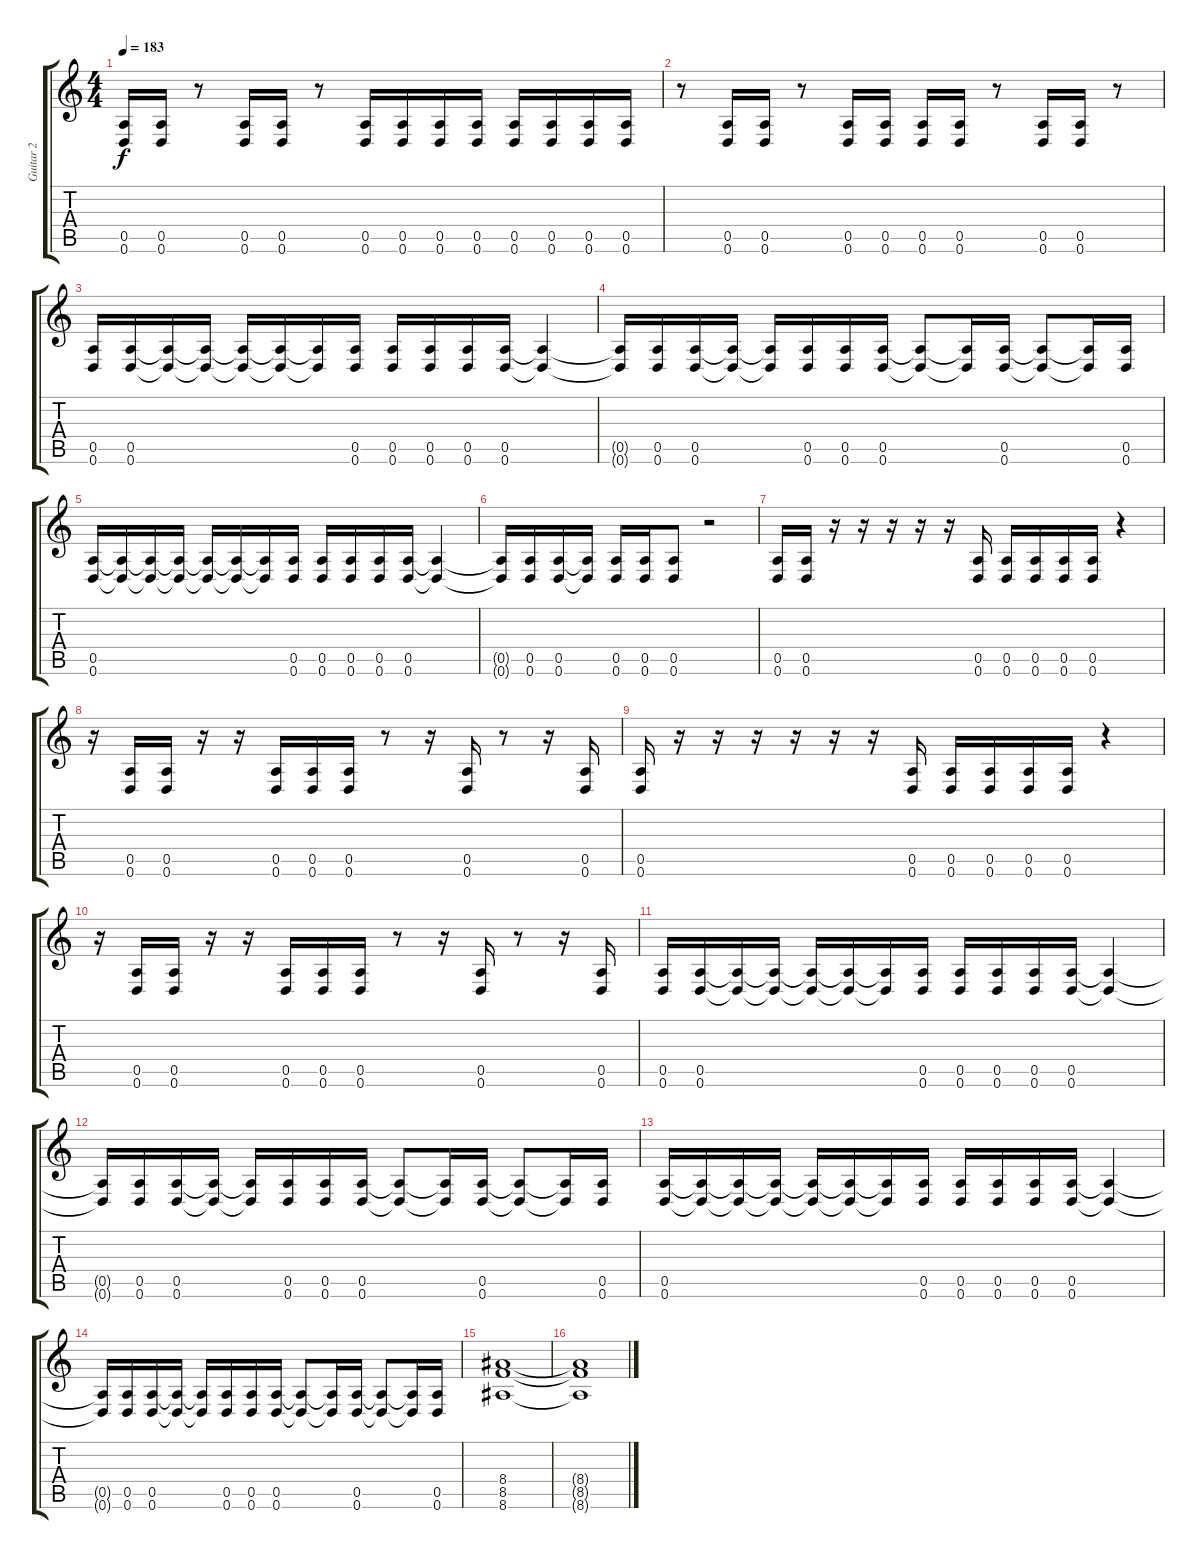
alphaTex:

\track ("Guitar 2" "Guitar 2") {instrument overdrivenguitar}
\staff {score tabs}
\tuning (E4 B3 G3 D3 A2 D2) {hide}
\ts (4 4)
\tempo 183
\clef g2
\ks c
(0.5 0.6).16{dy f} (0.5 0.6).16 r.8 (0.5 0.6).16 (0.5 0.6).16 r.8 (0.5 0.6).16 (0.5 0.6).16 (0.5 0.6).16 (0.5 0.6).16 (0.5 0.6).16 (0.5 0.6).16 (0.5 0.6).16 (0.5 0.6).16 |
r.8 (0.5 0.6).16 (0.5 0.6).16 r.8 (0.5 0.6).16 (0.5 0.6).16 (0.5 0.6).16 (0.5 0.6).16 r.8 (0.5 0.6).16 (0.5 0.6).16 r.8 |
(0.5 0.6).16 (0.5 0.6).16 (0.5{t} 0.6{t}).16 (0.5{t} 0.6{t}).16 (0.5{t} 0.6{t}).16 (0.5{t} 0.6{t}).16 (0.5{t} 0.6{t}).16 (0.5 0.6).16 (0.5 0.6).16 (0.5 0.6).16 (0.5 0.6).16 (0.5 0.6).16 (0.5{t} 0.6{t}).4 |
(0.5{t} 0.6{t}).16 (0.5 0.6).16 (0.5 0.6).16 (0.5{t} 0.6{t}).16 (0.5{t} 0.6{t}).16 (0.5 0.6).16 (0.5 0.6).16 (0.5 0.6).16 (0.5{t} 0.6{t}).8 (0.5{t} 0.6{t}).16 (0.5 0.6).16 (0.5{t} 0.6{t}).8 (0.5{t} 0.6{t}).16 (0.5 0.6).16 |
(0.5 0.6).16 (0.5{t} 0.6{t}).16 (0.5{t} 0.6{t}).16 (0.5{t} 0.6{t}).16 (0.5{t} 0.6{t}).16 (0.5{t} 0.6{t}).16 (0.5{t} 0.6{t}).16 (0.5 0.6).16 (0.5 0.6).16 (0.5 0.6).16 (0.5 0.6).16 (0.5 0.6).16 (0.5{t} 0.6{t}).4 |
(0.5{t} 0.6{t}).16 (0.5 0.6).16 (0.5 0.6).16 (0.5{t} 0.6{t}).16 (0.5 0.6).16 (0.5 0.6).16 (0.5 0.6).8 r.2 |
(0.5 0.6).16 (0.5 0.6).16 r.16 r.16 r.16 r.16 r.16 (0.5 0.6).16 (0.5 0.6).16 (0.5 0.6).16 (0.5 0.6).16 (0.5 0.6).16 r.4 |
r.16 (0.5 0.6).16 (0.5 0.6).16 r.16 r.16 (0.5 0.6).16 (0.5 0.6).16 (0.5 0.6).16 r.8 r.16 (0.5 0.6).16 r.8 r.16 (0.5 0.6).16 |
(0.5 0.6).16 r.16 r.16 r.16 r.16 r.16 r.16 (0.5 0.6).16 (0.5 0.6).16 (0.5 0.6).16 (0.5 0.6).16 (0.5 0.6).16 r.4 |
r.16 (0.5 0.6).16 (0.5 0.6).16 r.16 r.16 (0.5 0.6).16 (0.5 0.6).16 (0.5 0.6).16 r.8 r.16 (0.5 0.6).16 r.8 r.16 (0.5 0.6).16 |
(0.5 0.6).16 (0.5 0.6).16 (0.5{t} 0.6{t}).16 (0.5{t} 0.6{t}).16 (0.5{t} 0.6{t}).16 (0.5{t} 0.6{t}).16 (0.5{t} 0.6{t}).16 (0.5 0.6).16 (0.5 0.6).16 (0.5 0.6).16 (0.5 0.6).16 (0.5 0.6).16 (0.5{t} 0.6{t}).4 |
(0.5{t} 0.6{t}).16 (0.5 0.6).16 (0.5 0.6).16 (0.5{t} 0.6{t}).16 (0.5{t} 0.6{t}).16 (0.5 0.6).16 (0.5 0.6).16 (0.5 0.6).16 (0.5{t} 0.6{t}).8 (0.5{t} 0.6{t}).16 (0.5 0.6).16 (0.5{t} 0.6{t}).8 (0.5{t} 0.6{t}).16 (0.5 0.6).16 |
(0.5 0.6).16 (0.5{t} 0.6{t}).16 (0.5{t} 0.6{t}).16 (0.5{t} 0.6{t}).16 (0.5{t} 0.6{t}).16 (0.5{t} 0.6{t}).16 (0.5{t} 0.6{t}).16 (0.5 0.6).16 (0.5 0.6).16 (0.5 0.6).16 (0.5 0.6).16 (0.5 0.6).16 (0.5{t} 0.6{t}).4 |
(0.5{t} 0.6{t}).16 (0.5 0.6).16 (0.5 0.6).16 (0.5{t} 0.6{t}).16 (0.5{t} 0.6{t}).16 (0.5 0.6).16 (0.5 0.6).16 (0.5 0.6).16 (0.5{t} 0.6{t}).8 (0.5{t} 0.6{t}).16 (0.5 0.6).16 (0.5{t} 0.6{t}).8 (0.5{t} 0.6{t}).16 (0.5 0.6).16 |
(8.4 8.5 8.6).1 |
(8.4{t} 8.5{t} 8.6{t}).1
